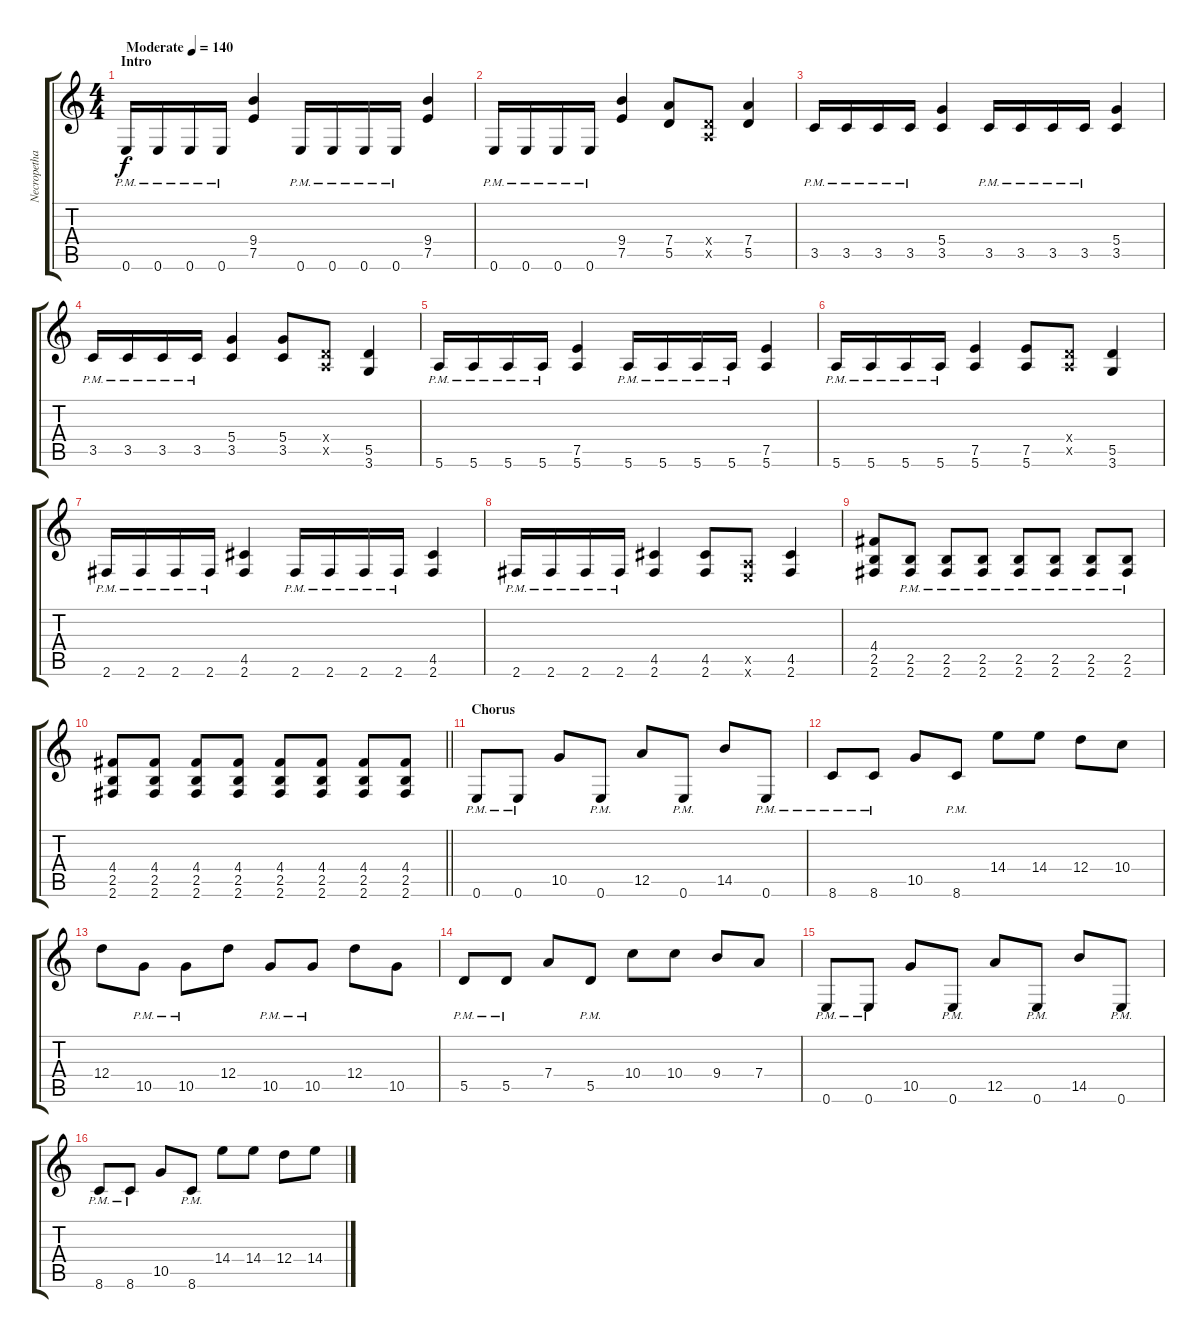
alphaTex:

\track ("Necropethamenos" "Necropetha") {instrument distortionguitar}
\staff {score tabs}
\tuning (E4 B3 G3 D3 A2 E2) {hide}
\ts (4 4)
\section ("" "Intro")
\tempo (140 "Moderate")
\clef g2
\ks c
0.6{pm}.16{dy f instrument distortionguitar} 0.6{pm}.16 0.6{pm}.16 0.6{pm}.16 (9.4 7.5).4 0.6{pm}.16 0.6{pm}.16 0.6{pm}.16 0.6{pm}.16 (9.4 7.5).4 |
0.6{pm}.16 0.6{pm}.16 0.6{pm}.16 0.6{pm}.16 (9.4 7.5).4 (7.4 5.5).8 (0.4{x} 0.5{x}).8 (7.4 5.5).4 |
3.5{pm}.16 3.5{pm}.16 3.5{pm}.16 3.5{pm}.16 (5.4 3.5).4 3.5{pm}.16 3.5{pm}.16 3.5{pm}.16 3.5{pm}.16 (5.4 3.5).4 |
3.5{pm}.16 3.5{pm}.16 3.5{pm}.16 3.5{pm}.16 (5.4 3.5).4 (5.4 3.5).8 (0.4{x} 0.5{x}).8 (5.5 3.6).4 |
5.6{pm}.16 5.6{pm}.16 5.6{pm}.16 5.6{pm}.16 (7.5 5.6).4 5.6{pm}.16 5.6{pm}.16 5.6{pm}.16 5.6{pm}.16 (7.5 5.6).4 |
5.6{pm}.16 5.6{pm}.16 5.6{pm}.16 5.6{pm}.16 (7.5 5.6).4 (7.5 5.6).8 (0.4{x} 0.5{x}).8 (5.5 3.6).4 |
2.6{pm}.16 2.6{pm}.16 2.6{pm}.16 2.6{pm}.16 (4.5 2.6).4 2.6{pm}.16 2.6{pm}.16 2.6{pm}.16 2.6{pm}.16 (4.5 2.6).4 |
2.6{pm}.16 2.6{pm}.16 2.6{pm}.16 2.6{pm}.16 (4.5 2.6).4 (4.5 2.6).8 (0.5{x} 0.6{x}).8 (4.5 2.6).4 |
(4.4 2.5 2.6).8 (2.5{pm} 2.6{pm}).8 (2.5{pm} 2.6{pm}).8 (2.5{pm} 2.6{pm}).8 (2.5{pm} 2.6{pm}).8 (2.5{pm} 2.6{pm}).8 (2.5{pm} 2.6{pm}).8 (2.5{pm} 2.6{pm}).8 |
\barLineRight lightlight
(4.4 2.5 2.6).8 (4.4 2.5 2.6).8 (4.4 2.5 2.6).8 (4.4 2.5 2.6).8 (4.4 2.5 2.6).8 (4.4 2.5 2.6).8 (4.4 2.5 2.6).8 (4.4 2.5 2.6).8 |
\section ("" "Chorus")
0.6{pm}.8 0.6{pm}.8 10.5.8 0.6{pm}.8 12.5.8 0.6{pm}.8 14.5.8 0.6{pm}.8 |
8.6{pm}.8 8.6{pm}.8 10.5.8 8.6{pm}.8 14.4.8 14.4.8 12.4.8 10.4.8 |
12.4.8 10.5{pm}.8 10.5{pm}.8 12.4.8 10.5{pm}.8 10.5{pm}.8 12.4.8 10.5.8 |
5.5{pm}.8 5.5{pm}.8 7.4.8 5.5{pm}.8 10.4.8 10.4.8 9.4.8 7.4.8 |
0.6{pm}.8 0.6{pm}.8 10.5.8 0.6{pm}.8 12.5.8 0.6{pm}.8 14.5.8 0.6{pm}.8 |
8.6{pm}.8 8.6{pm}.8 10.5.8 8.6{pm}.8 14.4.8 14.4.8 12.4.8 14.4.8
